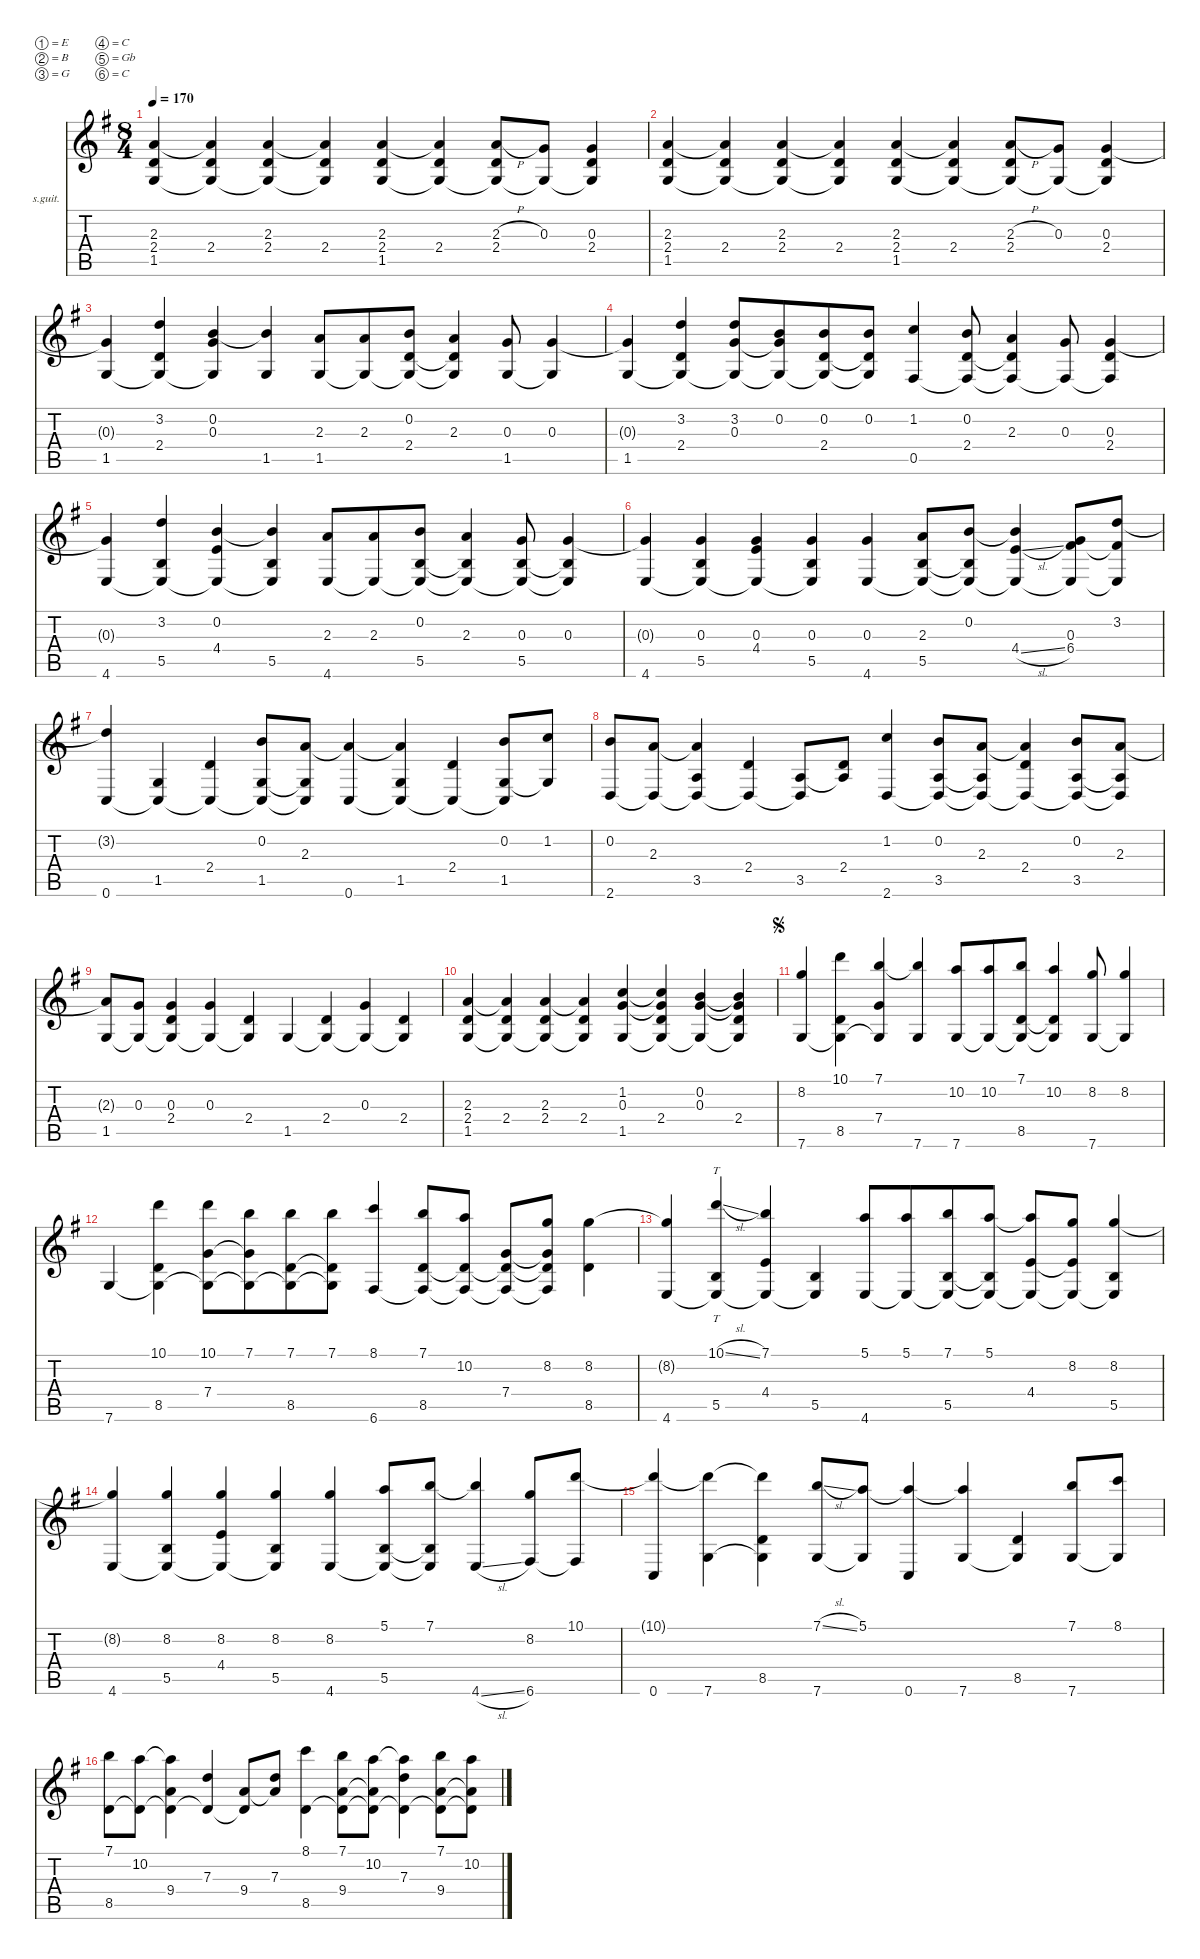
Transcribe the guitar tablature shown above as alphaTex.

\defaultSystemsLayout 4
\hideDynamics
\bracketExtendMode nobrackets
\firstSystemTrackNameOrientation horizontal
\otherSystemsTrackNameOrientation horizontal
\track ("Steel Guitar" "s.guit.") {defaultSystemsLayout 4 instrument acousticguitarsteel}
\staff {score tabs}
\tuning (E4 B3 G3 C3 Gb2 C2)
\ts (8 4)
\beaming (8 4 4 4 4)
\tempo 170
\clef g2
\ks g
(2.3 2.4 1.5).4{dy mf instrument acousticguitarsteel} (2.4 1.5{t} 2.3{t}).4 (2.3 2.4 1.5{t}).4 (2.4 1.5{t} 2.3{t}).4 (2.3 2.4 1.5).4 (2.4 1.5{t} 2.3{t}).4 (2.3{h} 2.4 1.5{t}).8 (0.3 1.5{t}).8 (2.4 1.5{t} 0.3).4 |
(2.3 2.4 1.5).4 (2.4 1.5{t} 2.3{t}).4 (2.3 2.4 1.5{t}).4 (2.4 1.5{t} 2.3{t}).4 (2.3 2.4 1.5).4 (2.4 1.5{t} 2.3{t}).4 (2.3{h} 2.4 1.5{t}).8 (0.3 1.5{t}).8 (2.4 0.3 1.5{t}).4 |
(0.3{t} 1.5).4 (3.2 2.4 1.5{t}).4 (0.2 0.3 1.5{t}).4 (1.5 0.2{t}).4 (2.3 1.5).8 (2.3 1.5{t}).8 (0.2 2.4 1.5{t}).8 (2.3 2.4{t} 1.5{t}).4 (0.3 1.5).8 (0.3 1.5{t}).4 |
(0.3{t} 1.5).4 (2.4 3.2 1.5{t}).4 (0.3 3.2 1.5{t}).8 (0.2 0.3{t} 1.5{t}).8 (2.4 0.2 1.5{t}).8 (0.2 2.4{t} 1.5{t}).8 (1.2 0.5).4 (2.4 0.2 0.5{t}).8 (2.3 2.4{t} 0.5{t}).4 (0.3 0.5{t}).8 (2.4 0.3 0.5{t}).4 |
(4.6 0.3{t}).4 (5.5 3.2 4.6{t}).4 (4.4 0.2 4.6{t}).4 (5.5 4.6{t} 0.2{t}).4 (4.6 2.3).8 (2.3 4.6{t}).8 (5.5 0.2 4.6{t}).8 (2.3 4.6{t} 5.5{t}).4 (5.5 0.3 4.6{t}).8 (0.3 5.5{t} 4.6{t}).4 |
(4.6 0.3{t}).4 (5.5 0.3 4.6{t}).4 (4.4 0.3 4.6{t}).4 (5.5 0.3 4.6{t}).4 (4.6 0.3).4 (5.5 2.3 4.6{t}).8 (0.2 4.6{t} 5.5{t}).8 (4.4{sl} 4.6{t} 0.2{t}).4 (0.3 4.6{t} 6.4).8 (3.2 4.6{t} 6.4{t}).8 |
(3.2{t} 0.6).4 (1.5 0.6{t}).4 (2.4 0.6{t}).4 (1.5 0.2 0.6{t}).8 (2.3 1.5{t} 0.6{t}).8 (0.6 2.3{t}).4 (1.5 0.6{t} 2.3{t}).4 (2.4 0.6{t}).4 (1.5 0.6{t} 0.2).8 (1.2 1.5{t}).8 |
(0.2 2.6).8 (2.3 2.6{t}).8 (3.5 2.6{t} 2.3{t}).4 (2.4 2.6{t}).4 (3.5 2.6{t}).8 (3.5{t} 2.4).8 (2.6 1.2).4 (3.5 2.6{t} 0.2).8 (2.3 3.5{t} 2.6{t}).8 (2.4 2.6{t} 2.3{t}).4 (3.5 2.6{t} 0.2).8 (2.3 3.5{t} 2.6{t}).8 |
(1.5 2.3{t}).8 (0.3 1.5{t}).8 (2.4 0.3 1.5{t}).4 (0.3 1.5{t}).4 (2.4 1.5{t}).4 1.5.4 (2.4 1.5{t}).4 (0.3 1.5{t}).4 (2.4 1.5{t}).4 |
(2.3 2.4 1.5).4 (2.4 1.5{t} 2.3{t}).4 (2.3 2.4 1.5{t}).4 (2.4 1.5{t} 2.3{t}).4 (1.5 1.2 0.3).4 (2.4 1.5{t} 1.2{t} 0.3{t}).4 (0.3 0.2 1.5{t}).4 (2.4 1.5{t} 0.2{t} 0.3{t}).4 |
\jump segno
(8.2 7.6).4 (10.1 8.5 7.6{t}).4 (7.1 7.4 7.6{t}).4 (7.6 7.1{t}).4 (7.6 10.2).8 (10.2 7.6{t}).8 (7.1 8.5 7.6{t}).8 (10.2 8.5{t} 7.6{t}).4 (7.6 8.2).8 (8.2 7.6{t}).4 |
7.6.4 (8.5 10.1 7.6{t}).4 (10.1 7.4 7.6{t}).8 (7.1 7.6{t} 7.4{t}).8 (7.1 8.5 7.6{t}).8 (7.1 7.6{t} 8.5{t}).8 (8.1 6.6).4 (7.1 8.5 6.6{t}).8 (10.2 6.6{t} 8.5{t}).8 (8.5{t} 6.6{t} 7.4).8 (8.2 8.5{t} 6.6{t} 7.4{t}).8 (8.2 8.5).4 |
(4.6 8.2{t}).4 (5.5 4.6{t} 10.1{sl}).4{tt} (4.4 4.6{t} 7.1).4 (5.5 4.6{t}).4 (4.6 5.1).8 (5.1 4.6{t}).8 (5.5 7.1 4.6{t}).8 (5.1 5.5{t} 4.6{t}).8 (4.4 4.6{t} 5.1{t}).8 (8.2 4.4{t} 4.6{t}).8 (8.2 5.5 4.6{t}).4 |
(4.6 8.2{t}).4 (5.5 8.2 4.6{t}).4 (4.4 8.2 4.6{t}).4 (5.5 8.2 4.6{t}).4 (8.2 4.6).4 (5.5 5.1 4.6{t}).8 (5.5{t} 7.1 4.6{t}).8 (7.1{t} 4.6{sl}).4 (8.2 6.6).8 (10.1 6.6{t}).8 |
(0.6 10.1{t}).4 (7.6 10.1{t}).4 (8.5 7.6{t} 10.1{t}).4 (7.6 7.1{sl}).8 (7.6{t} 5.1).8 (0.6 5.1{t}).4 (5.1{t} 7.6).4 (8.5 7.6{t}).4 (7.6 7.1).8 (7.6{t} 8.1).8 |
(7.1 8.5).8 (10.2 8.5{t}).8 (9.4 10.2{t} 8.5{t}).4 (7.3 8.5{t}).4 (9.4 8.5{t}).8 (9.4{t} 7.3).8 (8.1 8.5).4 (7.1 9.4 8.5{t}).8 (10.2 8.5{t} 9.4{t}).8 (7.3 10.2{t} 8.5{t}).4 (7.1 9.4 8.5{t}).8 (10.2 8.5{t} 9.4{t}).8
